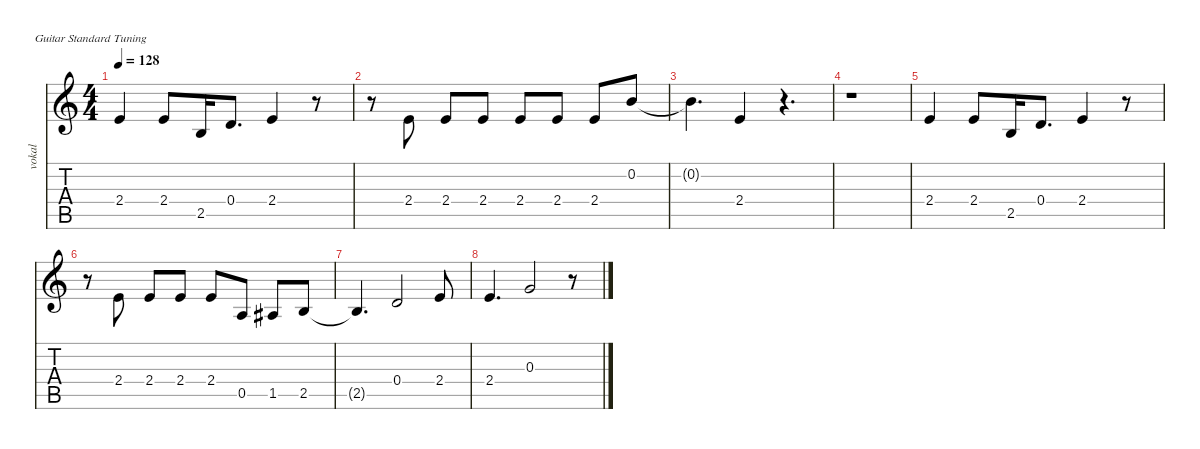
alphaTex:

\defaultSystemsLayout 4
\hideDynamics
\bracketExtendMode nobrackets
\track ("Vocal" "vokal") {instrument acousticguitarsteel}
\staff {score tabs}
\tuning (E4 B3 G3 D3 A2 E2)
\ts (4 4)
\tempo 128
\clef g2
\ks c
2.4.4{dy mf beam Up} 2.4.8{beam Up} 2.5.16{beam Up} 0.4.8{d beam Up} 2.4.4{beam Up} r.8{beam Down} |
r.8{beam Down} 2.4.8{beam Up} 2.4.8{beam Up} 2.4.8{beam Up} 2.4.8{beam Up} 2.4.8{beam Up} 2.4.8{beam Up} 0.2.8{beam Up} |
0.2{t}.4{d beam Down} 2.4.4{beam Up} r.4{d beam Down} |
r.1{beam Down} |
2.4.4{beam Up} 2.4.8{beam Up} 2.5.16{beam Up} 0.4.8{d beam Up} 2.4.4{beam Up} r.8{beam Down} |
r.8{beam Down} 2.4.8{beam Up} 2.4.8{beam Up} 2.4.8{beam Up} 2.4.8{beam Up} 0.5.8{beam Up} 1.5{acc #}.8{beam Up} 2.5.8{beam Up} |
2.5{t}.4{d beam Up} 0.4.2{beam Up} 2.4.8{beam Up} |
2.4.4{d beam Up} 0.3.2{beam Up} r.8{beam Down}
